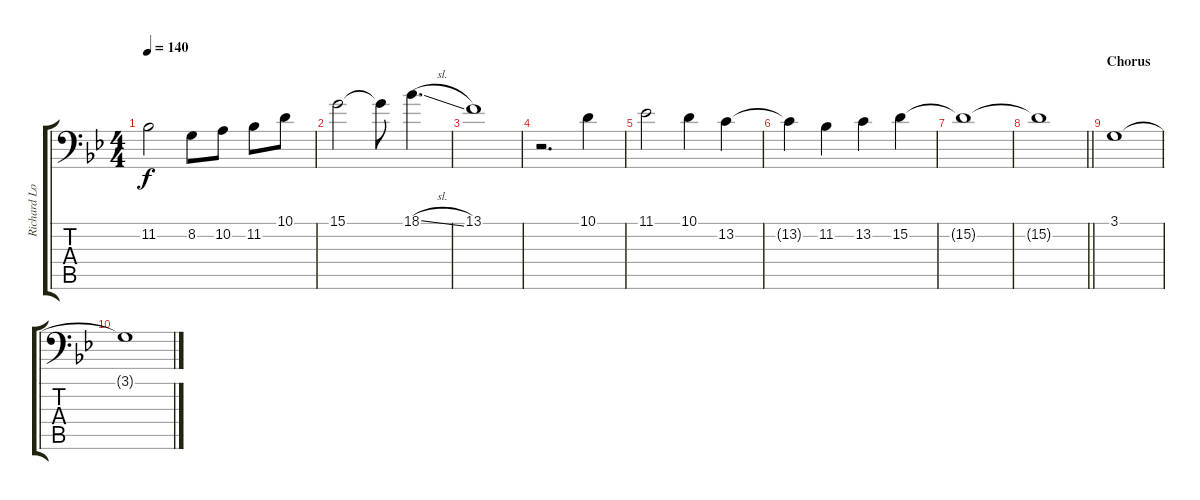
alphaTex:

\track ("Richard Locker" "Richard Lo") {instrument cello}
\staff {score tabs}
\tuning (E3 B2 G2 D2 A1 E1) {hide}
\ts (4 4)
\tempo 140
\clef f4
\ks bb
11.2.2{dy f} 8.2.8 10.2.8 11.2.8 10.1.8 |
15.1.2 15.1{t}.8 18.1{sl}.4{d} |
13.1.1 |
r.2{d} 10.1.4 |
11.1.2 10.1.4 13.2.4 |
13.2{t}.4 11.2.4 13.2.4 15.2.4 |
15.2{t}.1 |
\barLineRight lightlight
15.2{t}.1 |
\section ("" "Chorus")
3.1.1{volume 0} |
3.1{t}.1
